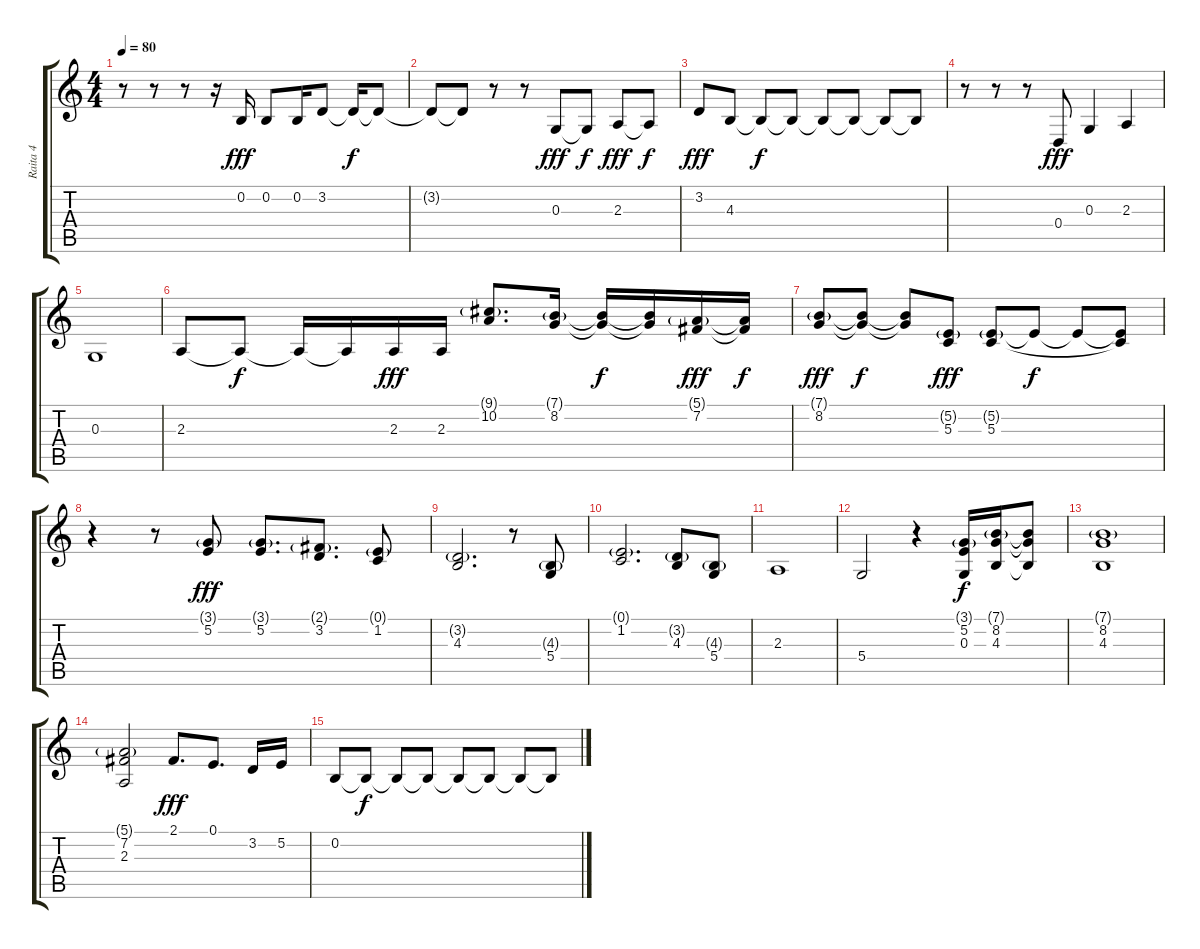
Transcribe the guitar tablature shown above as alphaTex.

\track ("Raita 4" "Raita 4") {instrument violin}
\staff {score tabs}
\tuning (E4 B3 G3 D3 A2 E2) {hide}
\ts (4 4)
\tempo 80
\clef g2
\ks c
r.8{dy f} r.8 r.8 r.16 0.2.16{dy fff} 0.2.8 0.2.16 3.2.8 3.2{t}.16{dy f} 3.2{t}.8 |
3.2{t}.8 3.2{t}.8 r.8 r.8 0.3.8{dy fff} 0.3{t}.8{dy f} 2.3.8{dy fff} 2.3{t}.8{dy f} |
3.2.8{dy fff} 4.3.8 4.3{t}.8{dy f} 4.3{t}.8 4.3{t}.8 4.3{t}.8 4.3{t}.8 4.3{t}.8 |
r.8 r.8 r.8 0.4.8{dy fff} 0.3.4 2.3.4 |
0.3.1 |
2.3.8 2.3{t}.8{dy f} 2.3{t}.16 2.3{t}.16 2.3.16{dy fff} 2.3.16 (9.1{g} 10.2).8{d} (7.1{g} 8.2).16 (7.1{t} 8.2{t}).16{dy f} (7.1{t} 8.2{t}).16 (5.1{g} 7.2).16{dy fff} (5.1{t} 7.2{t}).16{dy f} |
(7.1{g} 8.2).8{dy fff} (7.1{t} 8.2{t}).8{dy f} (7.1{t} 8.2{t}).8 (5.2{g} 5.3).8{dy fff} (5.2{g} 5.3).8 5.2{t}.8{dy f} 5.2{t}.8 (5.2{t} 5.3{t}).8 |
r.4 r.8 (3.1{g} 5.2).8{dy fff} (3.1{g} 5.2).8{d} (2.1{g} 3.2).8{d} (0.1{g} 1.2).8 |
(3.2{g} 4.3).2{d} r.8 (4.3{g} 5.4).8 |
(0.1{g} 1.2).2{d} (3.2{g} 4.3).8 (4.3{g} 5.4).8 |
2.3.1 |
5.4.2 r.4 (3.1{g} 5.2 0.3).16{dy f} (7.1{g} 8.2 4.3).16 (7.1{t} 8.2{t} 4.3{t}).8 |
(7.1{g} 8.2 4.3).1 |
(5.1{g} 7.2 2.3).2 2.1.8{d dy fff} 0.1.8{d} 3.2.16 5.2.16 |
0.2.8 0.2{t}.8{dy f} 0.2{t}.8 0.2{t}.8 0.2{t}.8 0.2{t}.8 0.2{t}.8 0.2{t}.8
